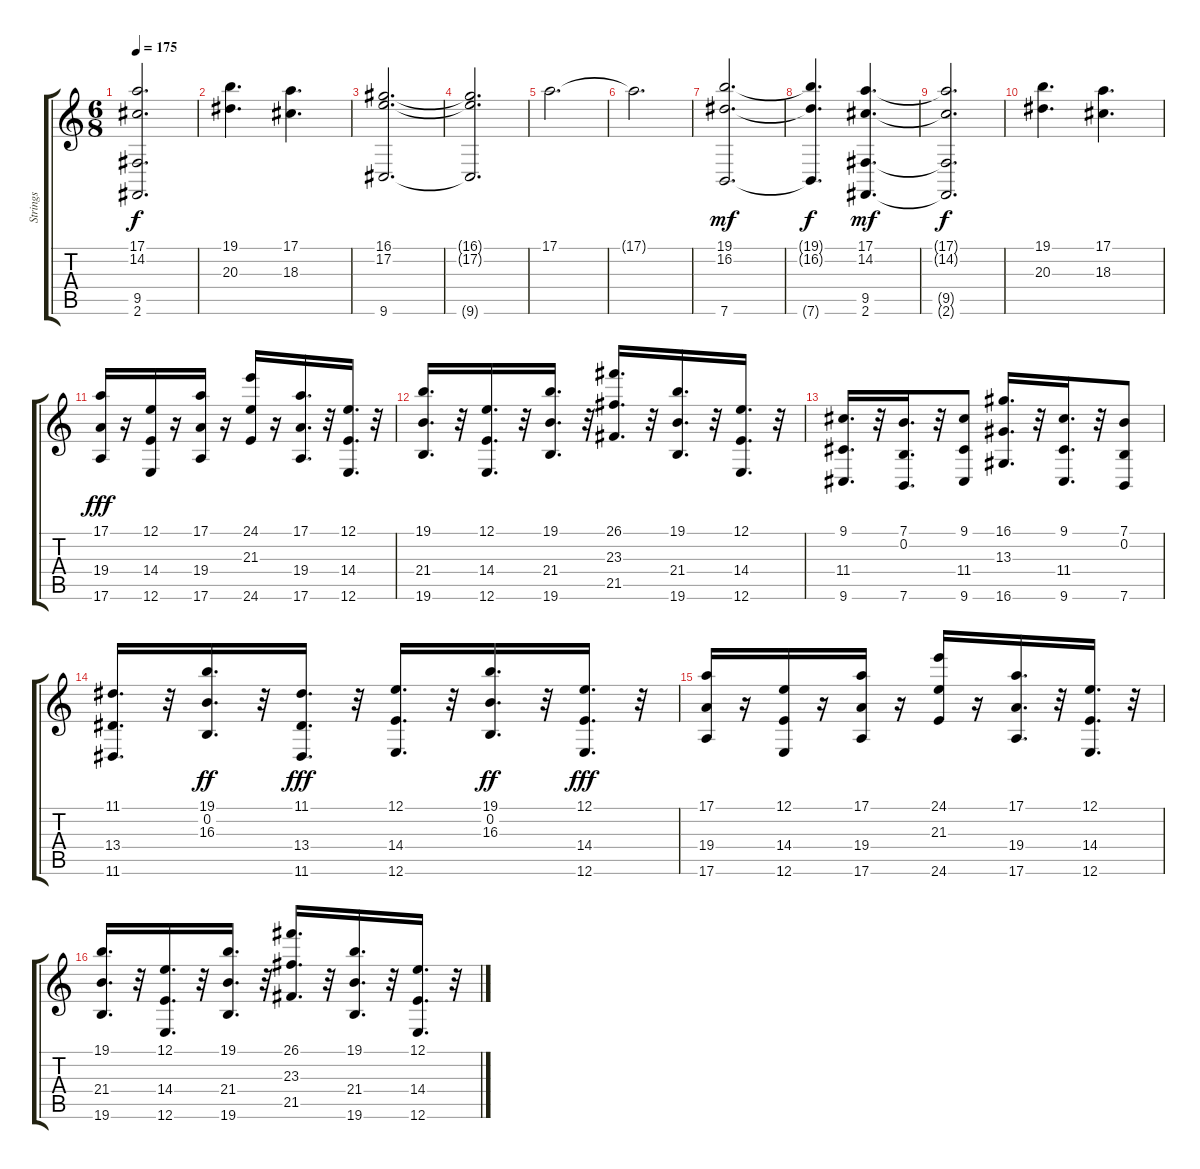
\track ("Strings" "Strings") {instrument stringensemble1}
\staff {score tabs}
\tuning (E4 B3 G3 D3 A2 E2) {hide}
\ts (6 8)
\tempo 175
\clef g2
\ks c
(17.1{t} 14.2{t} 9.5{t} 2.6{t}).2{d dy f} |
(19.1 20.3).4{d} (17.1 18.3).4{d} |
(16.1 17.2 9.6).2{d} |
(16.1{t} 17.2{t} 9.6{t}).2{d} |
17.1.2{d} |
17.1{t}.2{d} |
(19.1 16.2 7.6).2{d dy mf} |
(19.1{t} 16.2{t} 7.6{t}).4{d dy f} (17.1 14.2 9.5 2.6).4{d dy mf} |
(17.1{t} 14.2{t} 9.5{t} 2.6{t}).2{d dy f} |
(19.1 20.3).4{d} (17.1 18.3).4{d} |
(17.1 19.4 17.6).16{dy fff} r.16 (12.1 14.4 12.6).16 r.16 (17.1 19.4 17.6).16 r.16 (24.1 21.3 24.6).16 r.16 (17.1 19.4 17.6).16{d} r.32 (12.1 14.4 12.6).16{d} r.32 |
(19.1 21.4 19.6).16{d} r.32 (12.1 14.4 12.6).16{d} r.32 (19.1 21.4 19.6).16{d} r.32 (26.1 23.3 21.5).16{d} r.32 (19.1 21.4 19.6).16{d} r.32 (12.1 14.4 12.6).16{d} r.32 |
(9.1 11.4 9.6).16{d} r.32 (7.1 0.2 7.6).16{d} r.32 (9.1 11.4 9.6).8 (16.1 13.3 16.6).16{d} r.32 (9.1 11.4 9.6).16{d} r.32 (7.1 0.2 7.6).8 |
(11.1 13.4 11.6).16{d} r.32 (19.1 0.2 16.3).16{d dy ff} r.32 (11.1 13.4 11.6).16{d dy fff} r.32 (12.1 14.4 12.6).16{d} r.32 (19.1 0.2 16.3).16{d dy ff} r.32 (12.1 14.4 12.6).16{d dy fff} r.32 |
(17.1 19.4 17.6).16 r.16 (12.1 14.4 12.6).16 r.16 (17.1 19.4 17.6).16 r.16 (24.1 21.3 24.6).16 r.16 (17.1 19.4 17.6).16{d} r.32 (12.1 14.4 12.6).16{d} r.32 |
(19.1 21.4 19.6).16{d} r.32 (12.1 14.4 12.6).16{d} r.32 (19.1 21.4 19.6).16{d} r.32 (26.1 23.3 21.5).16{d} r.32 (19.1 21.4 19.6).16{d} r.32 (12.1 14.4 12.6).16{d} r.32
